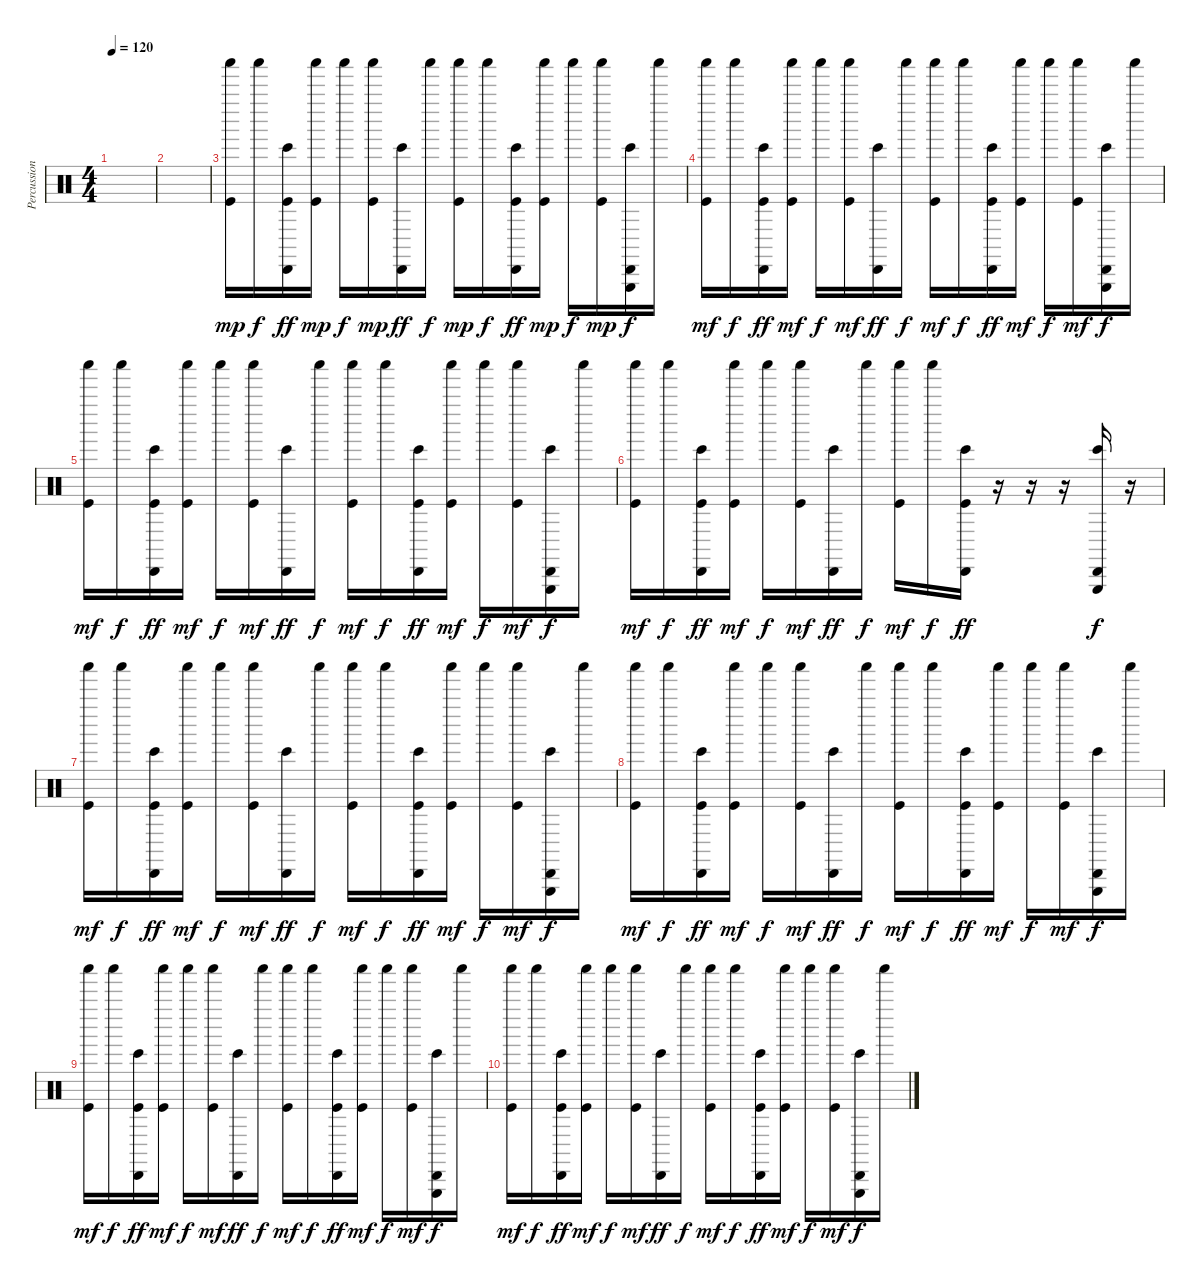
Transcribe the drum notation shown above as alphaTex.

\track ("Percussion" "Percussion") {instrument percussion}
\staff {score}
\articulation defaults
\ts (4 4)
\tempo 120
\clef neutral
\ks c
|
|
("Kick (hit)" "Shaker (hit)").16{dy mp volume 11} "Shaker (hit)".16{dy f} ("Kick (hit)" "Bongo High (hit)" "Cabasa (hit)").16{dy ff} ("Kick (hit)" "Shaker (hit)").16{dy mp} "Shaker (hit)".16{dy f} ("Kick (hit)" "Shaker (hit)").16{dy mp} ("Bongo High (hit)" "Cabasa (hit)").16{dy ff} "Shaker (hit)".16{dy f} ("Kick (hit)" "Shaker (hit)").16{dy mp} "Shaker (hit)".16{dy f} ("Kick (hit)" "Bongo High (hit)" "Cabasa (hit)").16{dy ff} ("Kick (hit)" "Shaker (hit)").16{dy mp} "Shaker (hit)".16{dy f} ("Kick (hit)" "Shaker (hit)").16{dy mp} ("Bongo High (hit)" "Cabasa (hit)" "Triangle (hit)").16{dy f} "Shaker (hit)".16 |
("Kick (hit)" "Shaker (hit)").16{dy mf} "Shaker (hit)".16{dy f} ("Kick (hit)" "Bongo High (hit)" "Cabasa (hit)").16{dy ff} ("Kick (hit)" "Shaker (hit)").16{dy mf} "Shaker (hit)".16{dy f} ("Kick (hit)" "Shaker (hit)").16{dy mf} ("Bongo High (hit)" "Cabasa (hit)").16{dy ff} "Shaker (hit)".16{dy f} ("Kick (hit)" "Shaker (hit)").16{dy mf} "Shaker (hit)".16{dy f} ("Kick (hit)" "Bongo High (hit)" "Cabasa (hit)").16{dy ff} ("Kick (hit)" "Shaker (hit)").16{dy mf} "Shaker (hit)".16{dy f} ("Kick (hit)" "Shaker (hit)").16{dy mf} ("Bongo High (hit)" "Cabasa (hit)" "Triangle (hit)").16{dy f} "Shaker (hit)".16 |
("Kick (hit)" "Shaker (hit)").16{dy mf} "Shaker (hit)".16{dy f} ("Kick (hit)" "Bongo High (hit)" "Cabasa (hit)").16{dy ff} ("Kick (hit)" "Shaker (hit)").16{dy mf} "Shaker (hit)".16{dy f} ("Kick (hit)" "Shaker (hit)").16{dy mf} ("Bongo High (hit)" "Cabasa (hit)").16{dy ff} "Shaker (hit)".16{dy f} ("Kick (hit)" "Shaker (hit)").16{dy mf} "Shaker (hit)".16{dy f} ("Kick (hit)" "Bongo High (hit)" "Cabasa (hit)").16{dy ff} ("Kick (hit)" "Shaker (hit)").16{dy mf} "Shaker (hit)".16{dy f} ("Kick (hit)" "Shaker (hit)").16{dy mf} ("Bongo High (hit)" "Cabasa (hit)" "Triangle (hit)").16{dy f} "Shaker (hit)".16 |
("Kick (hit)" "Shaker (hit)").16{dy mf} "Shaker (hit)".16{dy f} ("Kick (hit)" "Bongo High (hit)" "Cabasa (hit)").16{dy ff} ("Kick (hit)" "Shaker (hit)").16{dy mf} "Shaker (hit)".16{dy f} ("Kick (hit)" "Shaker (hit)").16{dy mf} ("Bongo High (hit)" "Cabasa (hit)").16{dy ff} "Shaker (hit)".16{dy f} ("Kick (hit)" "Shaker (hit)").16{dy mf} "Shaker (hit)".16{dy f} ("Kick (hit)" "Bongo High (hit)" "Cabasa (hit)").16{dy ff} r.16 r.16 r.16 ("Bongo High (hit)" "Cabasa (hit)" "Triangle (hit)").16{dy f} r.16 |
("Kick (hit)" "Shaker (hit)").16{dy mf} "Shaker (hit)".16{dy f} ("Kick (hit)" "Bongo High (hit)" "Cabasa (hit)").16{dy ff} ("Kick (hit)" "Shaker (hit)").16{dy mf} "Shaker (hit)".16{dy f} ("Kick (hit)" "Shaker (hit)").16{dy mf} ("Bongo High (hit)" "Cabasa (hit)").16{dy ff} "Shaker (hit)".16{dy f} ("Kick (hit)" "Shaker (hit)").16{dy mf} "Shaker (hit)".16{dy f} ("Kick (hit)" "Bongo High (hit)" "Cabasa (hit)").16{dy ff} ("Kick (hit)" "Shaker (hit)").16{dy mf} "Shaker (hit)".16{dy f} ("Kick (hit)" "Shaker (hit)").16{dy mf} ("Bongo High (hit)" "Cabasa (hit)" "Triangle (hit)").16{dy f} "Shaker (hit)".16 |
("Kick (hit)" "Shaker (hit)").16{dy mf} "Shaker (hit)".16{dy f} ("Kick (hit)" "Bongo High (hit)" "Cabasa (hit)").16{dy ff} ("Kick (hit)" "Shaker (hit)").16{dy mf} "Shaker (hit)".16{dy f} ("Kick (hit)" "Shaker (hit)").16{dy mf} ("Bongo High (hit)" "Cabasa (hit)").16{dy ff} "Shaker (hit)".16{dy f} ("Kick (hit)" "Shaker (hit)").16{dy mf} "Shaker (hit)".16{dy f} ("Kick (hit)" "Bongo High (hit)" "Cabasa (hit)").16{dy ff} ("Kick (hit)" "Shaker (hit)").16{dy mf} "Shaker (hit)".16{dy f} ("Kick (hit)" "Shaker (hit)").16{dy mf} ("Bongo High (hit)" "Cabasa (hit)" "Triangle (hit)").16{dy f} "Shaker (hit)".16 |
("Kick (hit)" "Shaker (hit)").16{dy mf} "Shaker (hit)".16{dy f} ("Kick (hit)" "Bongo High (hit)" "Cabasa (hit)").16{dy ff} ("Kick (hit)" "Shaker (hit)").16{dy mf} "Shaker (hit)".16{dy f} ("Kick (hit)" "Shaker (hit)").16{dy mf} ("Bongo High (hit)" "Cabasa (hit)").16{dy ff} "Shaker (hit)".16{dy f} ("Kick (hit)" "Shaker (hit)").16{dy mf} "Shaker (hit)".16{dy f} ("Kick (hit)" "Bongo High (hit)" "Cabasa (hit)").16{dy ff} ("Kick (hit)" "Shaker (hit)").16{dy mf} "Shaker (hit)".16{dy f} ("Kick (hit)" "Shaker (hit)").16{dy mf} ("Bongo High (hit)" "Cabasa (hit)" "Triangle (hit)").16{dy f} "Shaker (hit)".16 |
("Kick (hit)" "Shaker (hit)").16{dy mf} "Shaker (hit)".16{dy f} ("Kick (hit)" "Bongo High (hit)" "Cabasa (hit)").16{dy ff} ("Kick (hit)" "Shaker (hit)").16{dy mf} "Shaker (hit)".16{dy f} ("Kick (hit)" "Shaker (hit)").16{dy mf} ("Bongo High (hit)" "Cabasa (hit)").16{dy ff} "Shaker (hit)".16{dy f} ("Kick (hit)" "Shaker (hit)").16{dy mf} "Shaker (hit)".16{dy f} ("Kick (hit)" "Bongo High (hit)" "Cabasa (hit)").16{dy ff} ("Kick (hit)" "Shaker (hit)").16{dy mf} "Shaker (hit)".16{dy f} ("Kick (hit)" "Shaker (hit)").16{dy mf} ("Bongo High (hit)" "Cabasa (hit)" "Triangle (hit)").16{dy f} "Shaker (hit)".16
